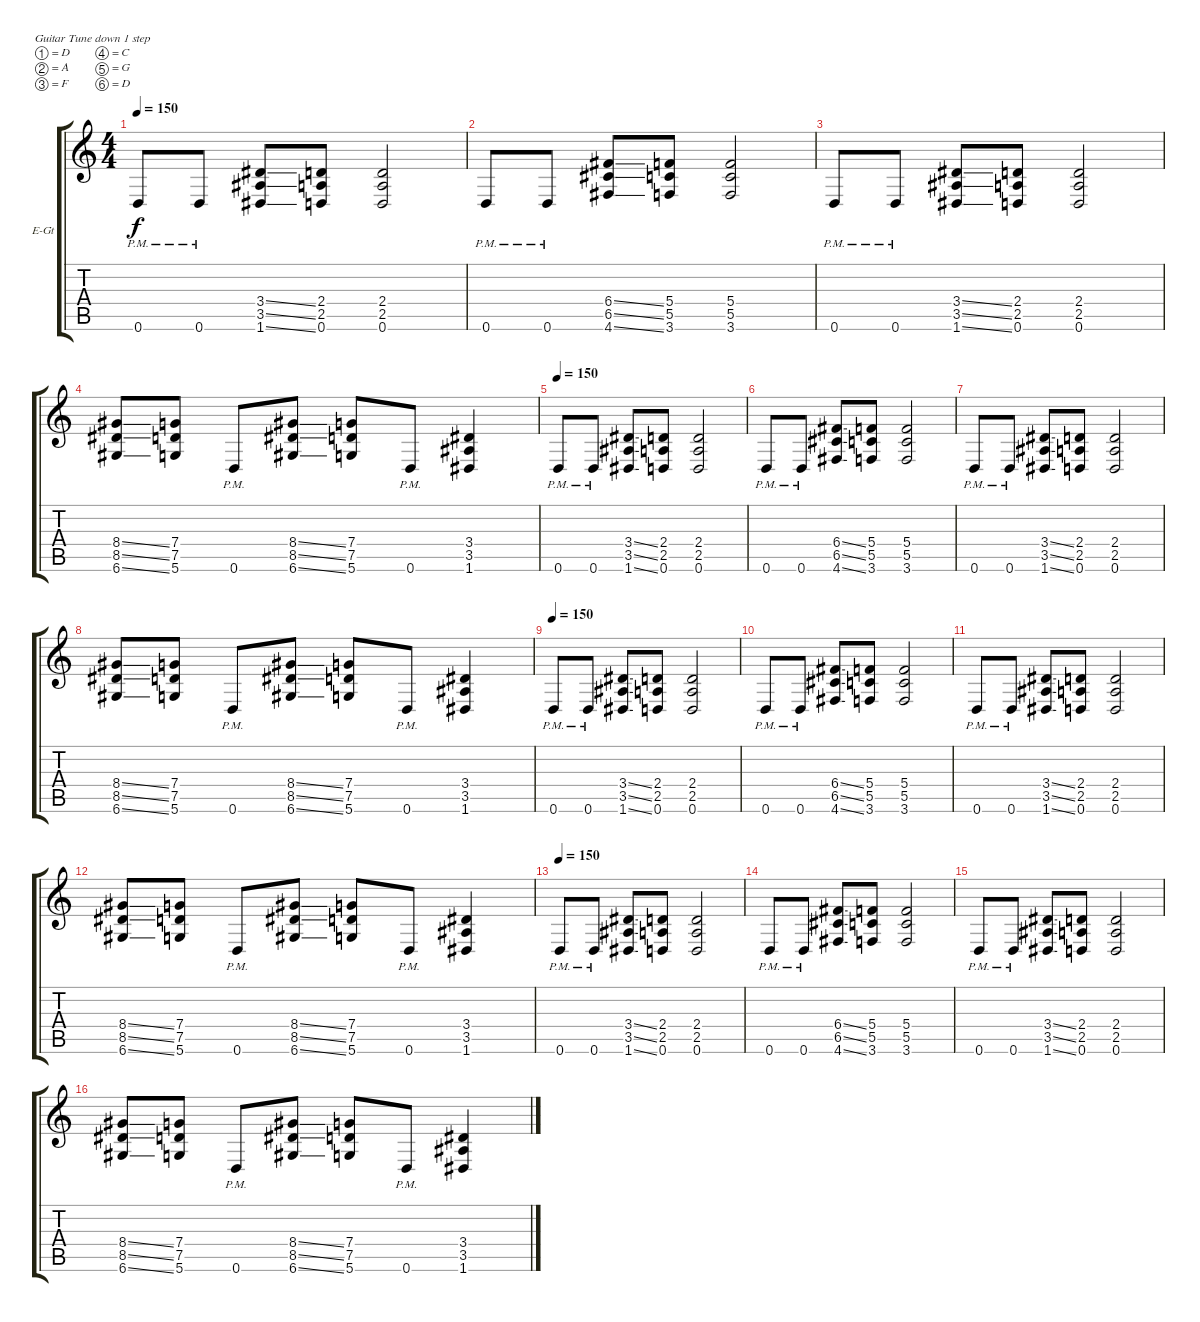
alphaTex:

\bracketExtendMode groupsimilarinstruments
\firstSystemTrackNameOrientation horizontal
\otherSystemsTrackNameOrientation horizontal
\track ("Steve Swanson" "E-Gt") {instrument distortionguitar}
\staff {score tabs}
\tuning (D4 A3 F3 C3 G2 D2)
\ts (4 4)
\tempo 150
\clef g2
\ks c
0.6{pm}.8{dy f} 0.6{pm}.8 (3.5{ss} 1.6{ss} 3.4{ss}).8 (2.5 0.6 2.4).8 (2.5 0.6 2.4).2 |
0.6{pm}.8 0.6{pm}.8 (6.5{ss} 4.6{ss} 6.4{ss}).8 (5.5 3.6 5.4).8 (5.5 3.6 5.4).2 |
0.6{pm}.8 0.6{pm}.8 (3.5{ss} 1.6{ss} 3.4{ss}).8 (2.5 0.6 2.4).8 (2.5 0.6 2.4).2 |
(8.5{ss} 6.6{ss} 8.4{ss}).8 (7.5 5.6 7.4).8 0.6{pm}.8 (8.5{ss} 6.6{ss} 8.4{ss}).8 (7.5 5.6 7.4).8 0.6{pm}.8 (3.5 1.6 3.4).4 |
\tempo 150
0.6{pm}.8 0.6{pm}.8 (3.5{ss} 1.6{ss} 3.4{ss}).8 (2.5 0.6 2.4).8 (2.5 0.6 2.4).2 |
0.6{pm}.8 0.6{pm}.8 (6.5{ss} 4.6{ss} 6.4{ss}).8 (5.5 3.6 5.4).8 (5.5 3.6 5.4).2 |
0.6{pm}.8 0.6{pm}.8 (3.5{ss} 1.6{ss} 3.4{ss}).8 (2.5 0.6 2.4).8 (2.5 0.6 2.4).2 |
(8.5{ss} 6.6{ss} 8.4{ss}).8 (7.5 5.6 7.4).8 0.6{pm}.8 (8.5{ss} 6.6{ss} 8.4{ss}).8 (7.5 5.6 7.4).8 0.6{pm}.8 (3.5 1.6 3.4).4 |
\tempo 150
0.6{pm}.8 0.6{pm}.8 (3.5{ss} 1.6{ss} 3.4{ss}).8 (2.5 0.6 2.4).8 (2.5 0.6 2.4).2 |
0.6{pm}.8 0.6{pm}.8 (6.5{ss} 4.6{ss} 6.4{ss}).8 (5.5 3.6 5.4).8 (5.5 3.6 5.4).2 |
0.6{pm}.8 0.6{pm}.8 (3.5{ss} 1.6{ss} 3.4{ss}).8 (2.5 0.6 2.4).8 (2.5 0.6 2.4).2 |
(8.5{ss} 6.6{ss} 8.4{ss}).8 (7.5 5.6 7.4).8 0.6{pm}.8 (8.5{ss} 6.6{ss} 8.4{ss}).8 (7.5 5.6 7.4).8 0.6{pm}.8 (3.5 1.6 3.4).4 |
\tempo 150
0.6{pm}.8 0.6{pm}.8 (3.5{ss} 1.6{ss} 3.4{ss}).8 (2.5 0.6 2.4).8 (2.5 0.6 2.4).2 |
0.6{pm}.8 0.6{pm}.8 (6.5{ss} 4.6{ss} 6.4{ss}).8 (5.5 3.6 5.4).8 (5.5 3.6 5.4).2 |
0.6{pm}.8 0.6{pm}.8 (3.5{ss} 1.6{ss} 3.4{ss}).8 (2.5 0.6 2.4).8 (2.5 0.6 2.4).2 |
(8.5{ss} 6.6{ss} 8.4{ss}).8 (7.5 5.6 7.4).8 0.6{pm}.8 (8.5{ss} 6.6{ss} 8.4{ss}).8 (7.5 5.6 7.4).8 0.6{pm}.8 (3.5 1.6 3.4).4
